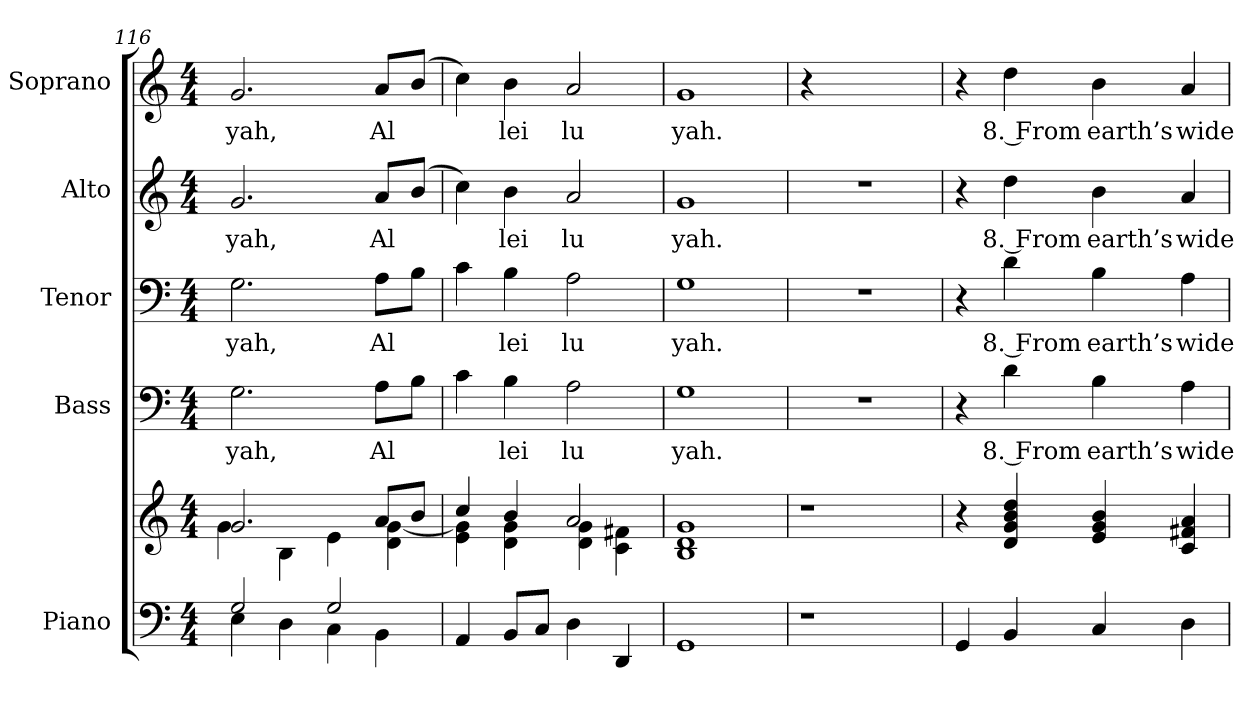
**kern	**kern	**kern	**text	**kern	**text	**kern	**text	**kern	**text
*part5	*part5	*part4	*part4	*part3	*part3	*part2	*part2	*part1	*part1
*staff6	*staff5	*staff4	*staff4	*staff3	*staff3	*staff2	*staff2	*staff1	*staff1
*I"Piano	*	*I"Bass	*	*I"Tenor	*	*I"Alto	*	*I"Soprano	*
*I'Pno.	*	*I'B.	*	*I'T.	*	*I'A.	*	*I'S.	*
!!LO:PB:g=z
*clefF4	*clefG2	*clefF4	*	*clefF4	*	*clefG2	*	*clefG2	*
*k[]	*k[]	*k[]	*	*k[]	*	*k[]	*	*k[]	*
*C:	*C:	*C:	*	*C:	*	*C:	*	*C:	*
*M4/4	*M4/4	*M4/4	*	*M4/4	*	*M4/4	*	*M4/4	*
=116	=116	=116	=116	=116	=116	=116	=116	=116	=116
*^	*^	*	*	*	*	*	*	*	*
!	!	!	!	!	!LO:LY:b:color=#000000	!	!	!	!	!	!
!	!	!	!	!	!	!	!LO:LY:b:color=#000000	!	!	!	!
!	!	!	!	!	!	!	!	!	!LO:LY:b:color=#000000	!	!
!	!	!	!	!	!	!	!	!	!	!	!LO:LY:b:color=#000000
2Gi/	4Ei\	2.gi/	4gi\	2.Gi\	yah,	2.Gi\	yah,	2.gi/	yah,	2.gi/	yah,
.	4Di\	.	4Bi\	.	.	.	.	.	.	.	.
2Gi/	4Ci\	.	4ei\	.	.	.	.	.	.	.	.
!	!	!	!	!	!LO:LY:b:color=#000000	!	!	!	!	!	!
!	!	!	!	!	!	!	!LO:LY:b:color=#000000	!	!	!	!
!	!	!	!	!	!	!	!	!	!LO:LY:b:color=#000000	!	!
!	!	!	!	!	!	!	!	!	!	!	!LO:LY:b:color=#000000
.	4BBi\	8ai/L	4di\ [<4gi	8Ai\L	Al	8Ai\L	Al	8ai/L	Al	8ai/L	Al
.	.	8bi/J	.	8Bi\J	.	8Bi\J	.	(8bi/J	.	(8bi/J	.
*v	*v	*	*	*	*	*	*	*	*	*	*
=117	=117	=117	=117	=117	=117	=117	=117	=117	=117	=117
4AAi/	4cci/	4ei\ 4gi]	4ci\	.	4ci\	.	4cci\)	.	4cci\)	.
!	!	!	!	!LO:LY:b:color=#000000	!	!	!	!	!	!
!	!	!	!	!	!	!LO:LY:b:color=#000000	!	!	!	!
!	!	!	!	!	!	!	!	!LO:LY:b:color=#000000	!	!
!	!	!	!	!	!	!	!	!	!	!LO:LY:b:color=#000000
8BBi/L	4bi/	4di\ 4gi	4Bi\	lei	4Bi\	lei	4bi\	lei	4bi\	lei
8Ci/J	.	.	.	.	.	.	.	.	.	.
!	!	!	!	!LO:LY:b:color=#000000	!	!	!	!	!	!
!	!	!	!	!	!	!LO:LY:b:color=#000000	!	!	!	!
!	!	!	!	!	!	!	!	!LO:LY:b:color=#000000	!	!
!	!	!	!	!	!	!	!	!	!	!LO:LY:b:color=#000000
4Di\	2ai/	4di\ 4gi	2Ai\	lu	2Ai\	lu	2ai/	lu	2ai/	lu
4DDi/	.	4ci\ 4f#Xi	.	.	.	.	.	.	.	.
*	*v	*v	*	*	*	*	*	*	*	*
!!LO:PB:g=z
=118	=118	=118	=118	=118	=118	=118	=118	=118	=118
*	*^	*	*	*	*	*	*	*	*
!	!	!	!	!LO:LY:b:color=#000000	!	!	!	!	!	!
*	*v	*v	*	*	*	*	*	*	*	*
*	*^	*	*	*	*	*	*	*	*
!	!	!	!	!	!	!LO:LY:b:color=#000000	!	!	!	!
*	*v	*v	*	*	*	*	*	*	*	*
*	*^	*	*	*	*	*	*	*	*
!	!	!	!	!	!	!	!	!LO:LY:b:color=#000000	!	!
*	*v	*v	*	*	*	*	*	*	*	*
*	*^	*	*	*	*	*	*	*	*
!	!	!	!	!	!	!	!	!	!	!LO:LY:b:color=#000000
*	*v	*v	*	*	*	*	*	*	*	*
1GGi	1Bi 1di 1gi	1Gi	yah.	1Gi	yah.	1gi	yah.	1gi	yah.
=119	=119	=119	=119	=119	=119	=119	=119	=119	=119
!LO:N:vis=1	!LO:N:vis=1	!LO:N:vis=1	!	!LO:N:vis=1	!	!LO:N:vis=1	!	!	!
4r	4r	1r	.	1r	.	1r	.	4r	.
2.ryy	2.ryy	.	.	.	.	.	.	2.ryy	.
!!LO:PB:g=z
=120	=120	=120	=120	=120	=120	=120	=120	=120	=120
4GGi/	4r	4r	.	4r	.	4r	.	4r	.
!	!	!	!LO:LY:b:color=#000000	!	!	!	!	!	!
!	!	!	!	!	!LO:LY:b:color=#000000	!	!	!	!
!	!	!	!	!	!	!	!LO:LY:b:color=#000000	!	!
!	!	!	!	!	!	!	!	!	!LO:LY:b:color=#000000
4BBi/	4di/ 4gi 4bi 4ddi	4di\	8. From	4di\	8. From	4ddi\	8. From	4ddi\	8. From
!	!	!	!LO:LY:b:color=#000000	!	!	!	!	!	!
!	!	!	!	!	!LO:LY:b:color=#000000	!	!	!	!
!	!	!	!	!	!	!	!LO:LY:b:color=#000000	!	!
!	!	!	!	!	!	!	!	!	!LO:LY:b:color=#000000
4Ci/	4ei/ 4gi 4bi	4Bi\	earth’s	4Bi\	earth’s	4bi\	earth’s	4bi\	earth’s
!	!	!	!LO:LY:b:color=#000000	!	!	!	!	!	!
!	!	!	!	!	!LO:LY:b:color=#000000	!	!	!	!
!	!	!	!	!	!	!	!LO:LY:b:color=#000000	!	!
!	!	!	!	!	!	!	!	!	!LO:LY:b:color=#000000
4Di\	4ci/ 4f#Xi 4ai	4Ai\	wide	4Ai\	wide	4ai/	wide	4ai/	wide
=	=	=	=	=	=	=	=	=	=
*-	*-	*-	*-	*-	*-	*-	*-	*-	*-
